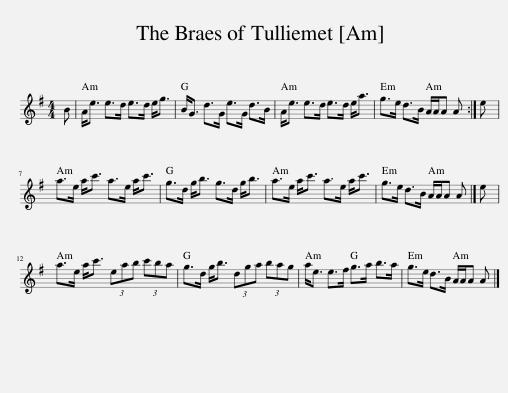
X:1
L:1/8
M:4/4
I:linebreak $
K:G
V:1 treble
V:1
 B | A<e e>d e>d e<g | B<G d>G e>G d>B | A<e e>d e>d e<a | g>e d>B A/A/A A :| %5
 e |$ a>e a<c' a>e a<c' | g>d g<b g>d g<b | a>e a<c' a>e a<c' | g>e d>B A/A/A A |] %10
 e |$ a>e a<c' (3eab (3c'ba | g>d g<b (3dga (3bag | a<e e>f g>a b>a | g>e d>B A/A/A A |] %15
